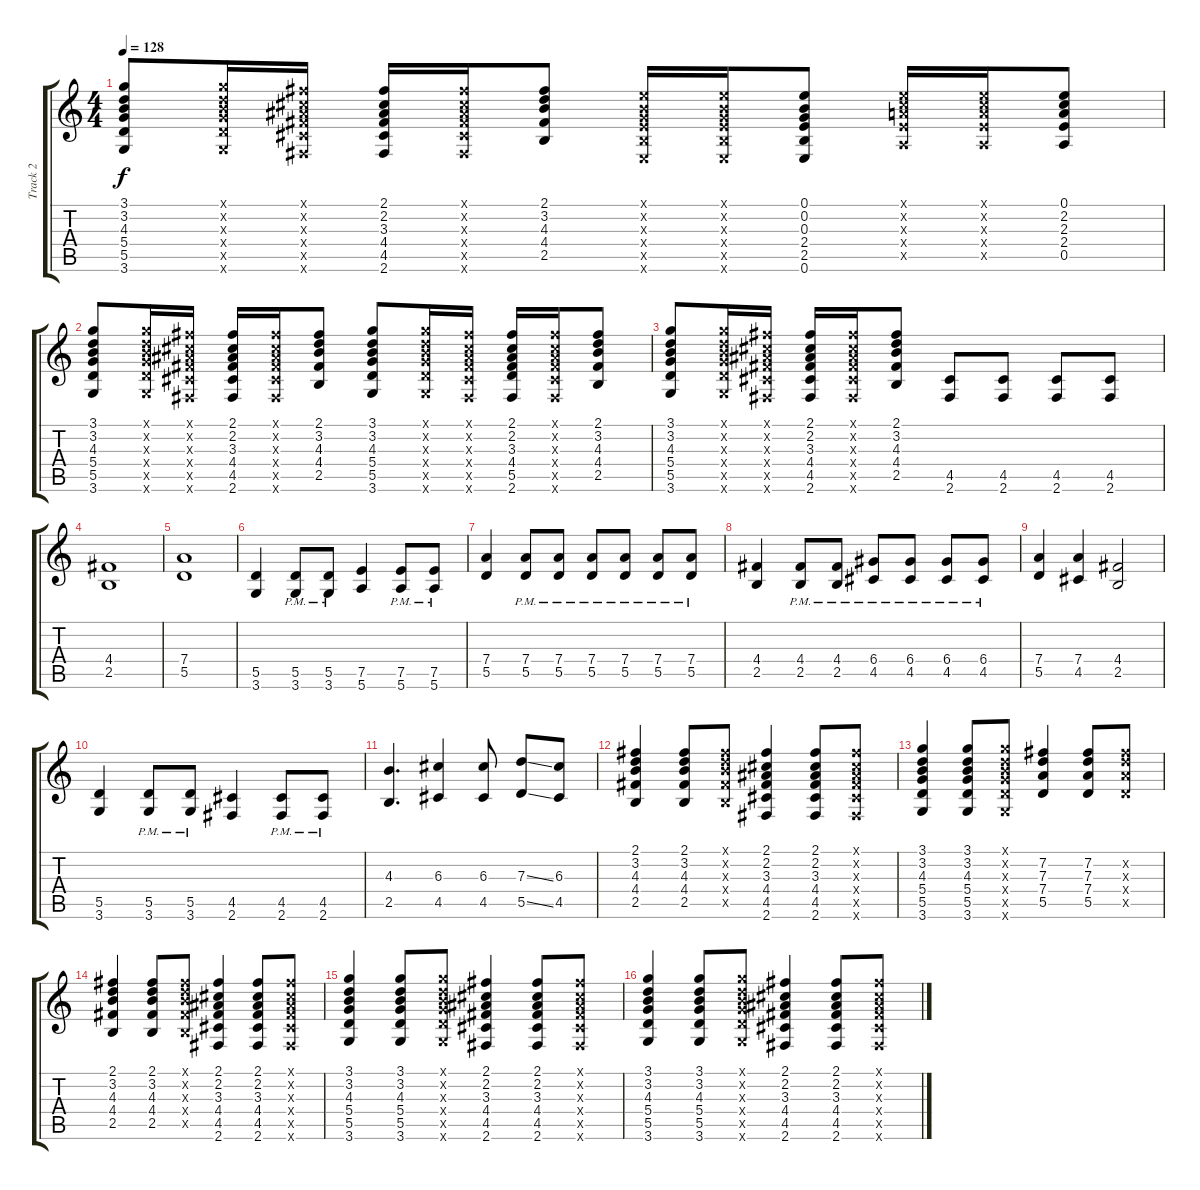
\track ("Track 2" "Track 2") {instrument overdrivenguitar}
\staff {score tabs}
\tuning (E4 B3 G3 D3 A2 E2) {hide}
\ts (4 4)
\tempo 128
\clef g2
\ks c
(3.1 3.2 4.3 5.4 5.5 3.6).8{dy f} (3.1{x} 3.2{x} 4.3{x} 5.4{x} 5.5{x} 3.6{x}).16 (2.1{x} 2.2{x} 3.3{x} 4.4{x} 4.5{x} 2.6{x}).16 (2.1 2.2 3.3 4.4 4.5 2.6).16 (2.1{x} 2.2{x} 3.3{x} 4.4{x} 4.5{x} 2.6{x}).16 (2.1 3.2 4.3 4.4 2.5).8 (0.1{x} 0.2{x} 0.3{x} 2.4{x} 2.5{x} 0.6{x}).16 (0.1{x} 0.2{x} 0.3{x} 2.4{x} 2.5{x} 0.6{x}).16 (0.1 0.2 0.3 2.4 2.5 0.6).8 (0.1{x} 2.2{x} 2.3{x} 2.4{x} 0.5{x}).16 (0.1{x} 2.2{x} 2.3{x} 2.4{x} 0.5{x}).16 (0.1 2.2 2.3 2.4 0.5).8 |
(3.1 3.2 4.3 5.4 5.5 3.6).8 (3.1{x} 3.2{x} 4.3{x} 5.4{x} 5.5{x} 3.6{x}).16 (2.1{x} 2.2{x} 3.3{x} 4.4{x} 4.5{x} 2.6{x}).16 (2.1 2.2 3.3 4.4 4.5 2.6).16 (2.1{x} 2.2{x} 3.3{x} 4.4{x} 4.5{x} 2.6{x}).16 (2.1 3.2 4.3 4.4 2.5).8 (3.1 3.2 4.3 5.4 5.5 3.6).8 (3.1{x} 3.2{x} 4.3{x} 5.4{x} 5.5{x} 3.6{x}).16 (2.1{x} 2.2{x} 3.3{x} 4.4{x} 4.5{x} 2.6{x}).16 (2.1 2.2 3.3 4.4 5.5 2.6).16 (2.1{x} 2.2{x} 3.3{x} 4.4{x} 4.5{x} 2.6{x}).16 (2.1 3.2 4.3 4.4 2.5).8 |
(3.1 3.2 4.3 5.4 5.5 3.6).8 (3.1{x} 3.2{x} 4.3{x} 5.4{x} 5.5{x} 3.6{x}).16 (2.1{x} 2.2{x} 3.3{x} 4.4{x} 4.5{x} 2.6{x}).16 (2.1 2.2 3.3 4.4 4.5 2.6).16 (2.1{x} 2.2{x} 3.3{x} 4.4{x} 4.5{x} 2.6{x}).16 (2.1 3.2 4.3 4.4 2.5).8 (4.5 2.6).8 (4.5 2.6).8 (4.5 2.6).8 (4.5 2.6).8 |
(4.4 2.5).1 |
(7.4 5.5).1 |
(5.5 3.6).4 (5.5{pm} 3.6{pm}).8 (5.5{pm} 3.6{pm}).8 (7.5 5.6).4 (7.5{pm} 5.6{pm}).8 (7.5{pm} 5.6{pm}).8 |
(7.4 5.5).4 (7.4{pm} 5.5{pm}).8 (7.4{pm} 5.5{pm}).8 (7.4{pm} 5.5{pm}).8 (7.4{pm} 5.5{pm}).8 (7.4{pm} 5.5{pm}).8 (7.4{pm} 5.5{pm}).8 |
(4.4 2.5).4 (4.4 2.5{pm}).8 (4.4{pm} 2.5{pm}).8 (6.4{pm} 4.5{pm}).8 (6.4{pm} 4.5{pm}).8 (6.4{pm} 4.5{pm}).8 (6.4{pm} 4.5{pm}).8 |
(7.4 5.5).4 (7.4 4.5).4 (4.4 2.5).2 |
(5.5 3.6).4 (5.5{pm} 3.6{pm}).8 (5.5{pm} 3.6{pm}).8 (4.5 2.6).4 (4.5{pm} 2.6{pm}).8 (4.5{pm} 2.6{pm}).8 |
(4.3 2.5).4{d} (6.3 4.5).4 (6.3 4.5).8 (7.3{ss} 5.5{ss}).8 (6.3 4.5).8 |
(2.1 3.2 4.3 4.4 2.5).4 (2.1 3.2 4.3 4.4 2.5).8 (2.1{x} 3.2{x} 4.3{x} 4.4{x} 2.5{x}).8 (2.1 2.2 3.3 4.4 4.5 2.6).4 (2.1 2.2 3.3 4.4 4.5 2.6).8 (2.1{x} 2.2{x} 3.3{x} 4.4{x} 4.5{x} 2.6{x}).8 |
(3.1 3.2 4.3 5.4 5.5 3.6).4 (3.1 3.2 4.3 5.4 5.5 3.6).8 (3.1{x} 3.2{x} 4.3{x} 5.4{x} 5.5{x} 3.6{x}).8 (7.2 7.3 7.4 5.5).4 (7.2 7.3 7.4 5.5).8 (7.2{x} 7.3{x} 7.4{x} 5.5{x}).8 |
(2.1 3.2 4.3 4.4 2.5).4 (2.1 3.2 4.3 4.4 2.5).8 (2.1{x} 3.2{x} 4.3{x} 4.4{x} 2.5{x}).8 (2.1 2.2 3.3 4.4 4.5 2.6).4 (2.1 2.2 3.3 4.4 4.5 2.6).8 (2.1{x} 2.2{x} 3.3{x} 4.4{x} 4.5{x} 2.6{x}).8 |
(3.1 3.2 4.3 5.4 5.5 3.6).4 (3.1 3.2 4.3 5.4 5.5 3.6).8 (3.1{x} 3.2{x} 4.3{x} 5.4{x} 5.5{x} 3.6{x}).8 (2.1 2.2 3.3 4.4 4.5 2.6).4 (2.1 2.2 3.3 4.4 4.5 2.6).8 (2.1{x} 2.2{x} 3.3{x} 4.4{x} 4.5{x} 2.6{x}).8 |
(3.1 3.2 4.3 5.4 5.5 3.6).4 (3.1 3.2 4.3 5.4 5.5 3.6).8 (3.1{x} 3.2{x} 4.3{x} 5.4{x} 5.5{x} 3.6{x}).8 (2.1 2.2 3.3 4.4 4.5 2.6).4 (2.1 2.2 3.3 4.4 4.5 2.6).8 (2.1{x} 2.2{x} 3.3{x} 4.4{x} 4.5{x} 2.6{x}).8
